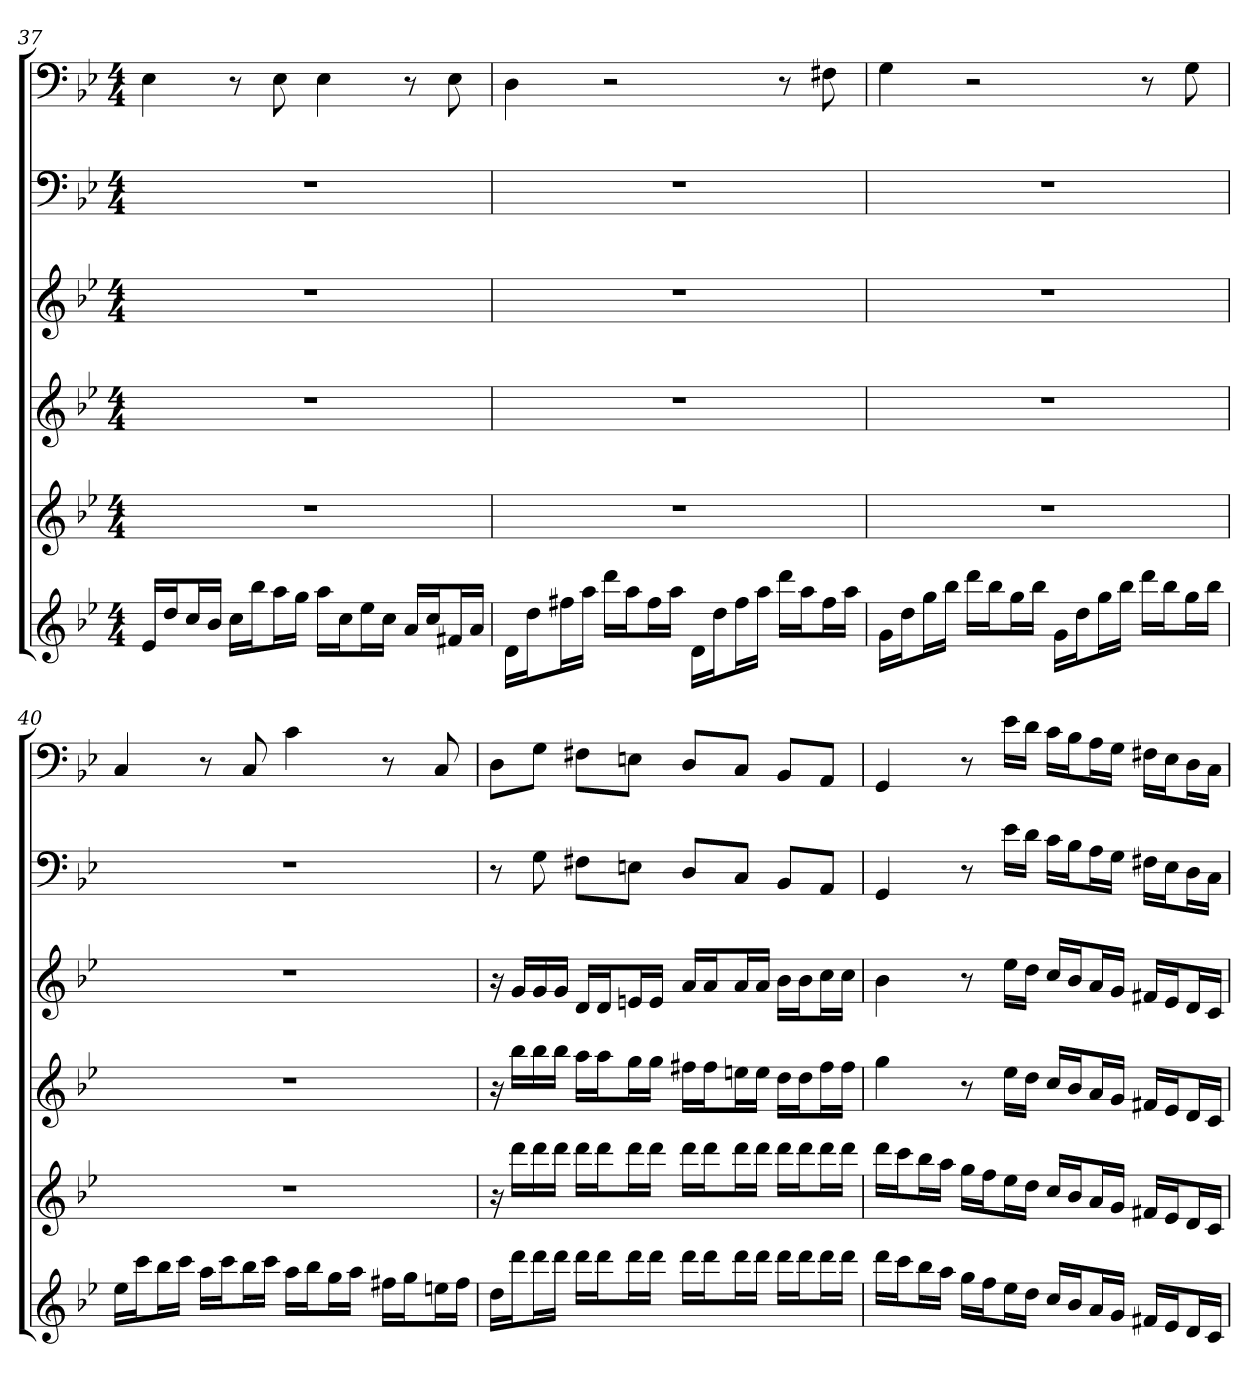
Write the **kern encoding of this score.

**kern	**kern	**kern	**kern	**kern	**kern
*part6	*part5	*part4	*part3	*part2	*part1
*staff6	*staff5	*staff4	*staff3	*staff2	*staff1
*k[b-e-]	*k[b-e-]	*k[b-e-]	*k[b-e-]	*k[b-e-]	*k[b-e-]
*B-:	*B-:	*B-:	*B-:	*B-:	*B-:
*M4/4	*M4/4	*M4/4	*M4/4	*M4/4	*M4/4
=37	=37	=37	=37	=37	=37
16e-LL	1r	1r	1r	1r	4E-
16ddJ	.	.	.	.	.
16ccL	.	.	.	.	.
16b-JJ	.	.	.	.	.
16ccLL	.	.	.	.	8r
16bb-J	.	.	.	.	.
16aaL	.	.	.	.	8E-
16ggJJ	.	.	.	.	.
16aaLL	.	.	.	.	4E-
16ccJ	.	.	.	.	.
16ee-L	.	.	.	.	.
16ccJJ	.	.	.	.	.
16aLL	.	.	.	.	8r
16ccJ	.	.	.	.	.
16f#XL	.	.	.	.	8E-
16aJJ	.	.	.	.	.
=38	=38	=38	=38	=38	=38
16dLL	1r	1r	1r	1r	4D
16ddJ	.	.	.	.	.
16ff#XL	.	.	.	.	.
16aaJJ	.	.	.	.	.
16dddLL	.	.	.	.	2r
16aaJ	.	.	.	.	.
16ff#L	.	.	.	.	.
16aaJJ	.	.	.	.	.
16dLL	.	.	.	.	.
16ddJ	.	.	.	.	.
16ff#L	.	.	.	.	.
16aaJJ	.	.	.	.	.
16dddLL	.	.	.	.	8r
16aaJ	.	.	.	.	.
16ff#L	.	.	.	.	8F#X
16aaJJ	.	.	.	.	.
=39	=39	=39	=39	=39	=39
16gLL	1r	1r	1r	1r	4G
16ddJ	.	.	.	.	.
16ggL	.	.	.	.	.
16bb-JJ	.	.	.	.	.
16dddLL	.	.	.	.	2r
16bb-J	.	.	.	.	.
16ggL	.	.	.	.	.
16bb-JJ	.	.	.	.	.
16gLL	.	.	.	.	.
16ddJ	.	.	.	.	.
16ggL	.	.	.	.	.
16bb-JJ	.	.	.	.	.
16dddLL	.	.	.	.	8r
16bb-J	.	.	.	.	.
16ggL	.	.	.	.	8G
16bb-JJ	.	.	.	.	.
=40	=40	=40	=40	=40	=40
16ee-LL	1r	1r	1r	1r	4C
16cccJ	.	.	.	.	.
16bb-L	.	.	.	.	.
16cccJJ	.	.	.	.	.
16aaLL	.	.	.	.	8r
16cccJ	.	.	.	.	.
16bb-L	.	.	.	.	8C
16cccJJ	.	.	.	.	.
16aaLL	.	.	.	.	4c
16bb-J	.	.	.	.	.
16ggL	.	.	.	.	.
16aaJJ	.	.	.	.	.
16ff#XLL	.	.	.	.	8r
16ggJ	.	.	.	.	.
16eenL	.	.	.	.	8C
16ff#JJ	.	.	.	.	.
=41	=41	=41	=41	=41	=41
16ddLL	16r	16r	16r	8r	8DL
16dddJ	16dddLL	16bb-LL	16gLL	.	.
16dddL	16ddd	16bb-	16g	8G	8GJ
16dddJJ	16dddJJ	16bb-JJ	16gJJ	.	.
16dddLL	16dddLL	16aaLL	16dLL	8F#XL	8F#XL
16dddJ	16dddJ	16aaJ	16dJ	.	.
16dddL	16dddL	16ggL	16enL	8EnJ	8EnJ
16dddJJ	16dddJJ	16ggJJ	16eJJ	.	.
16dddLL	16dddLL	16ff#XLL	16aLL	8DL	8DL
16dddJ	16dddJ	16ff#J	16aJ	.	.
16dddL	16dddL	16eenL	16aL	8CJ	8CJ
16dddJJ	16dddJJ	16eeJJ	16aJJ	.	.
16dddLL	16dddLL	16ddLL	16b-LL	8BB-L	8BB-L
16dddJ	16dddJ	16ddJ	16b-J	.	.
16dddL	16dddL	16ff#L	16ccL	8AAJ	8AAJ
16dddJJ	16dddJJ	16ff#JJ	16ccJJ	.	.
=42	=42	=42	=42	=42	=42
16dddLL	16dddLL	4gg	4b-	4GG	4GG
16cccJ	16cccJ	.	.	.	.
16bb-L	16bb-L	.	.	.	.
16aaJJ	16aaJJ	.	.	.	.
16ggLL	16ggLL	8r	8r	8r	8r
16ffJ	16ffJ	.	.	.	.
16ee-L	16ee-L	16ee-LL	16ee-LL	16e-LL	16e-LL
16ddJJ	16ddJJ	16ddJJ	16ddJJ	16dJJ	16dJJ
16ccLL	16ccLL	16ccLL	16ccLL	16cLL	16cLL
16b-J	16b-J	16b-J	16b-J	16B-J	16B-J
16aL	16aL	16aL	16aL	16AL	16AL
16gJJ	16gJJ	16gJJ	16gJJ	16GJJ	16GJJ
16f#XLL	16f#XLL	16f#XLL	16f#XLL	16F#XLL	16F#XLL
16e-J	16e-J	16e-J	16e-J	16E-J	16E-J
16dL	16dL	16dL	16dL	16DL	16DL
16cJJ	16cJJ	16cJJ	16cJJ	16CJJ	16CJJ
=	=	=	=	=	=
*-	*-	*-	*-	*-	*-
